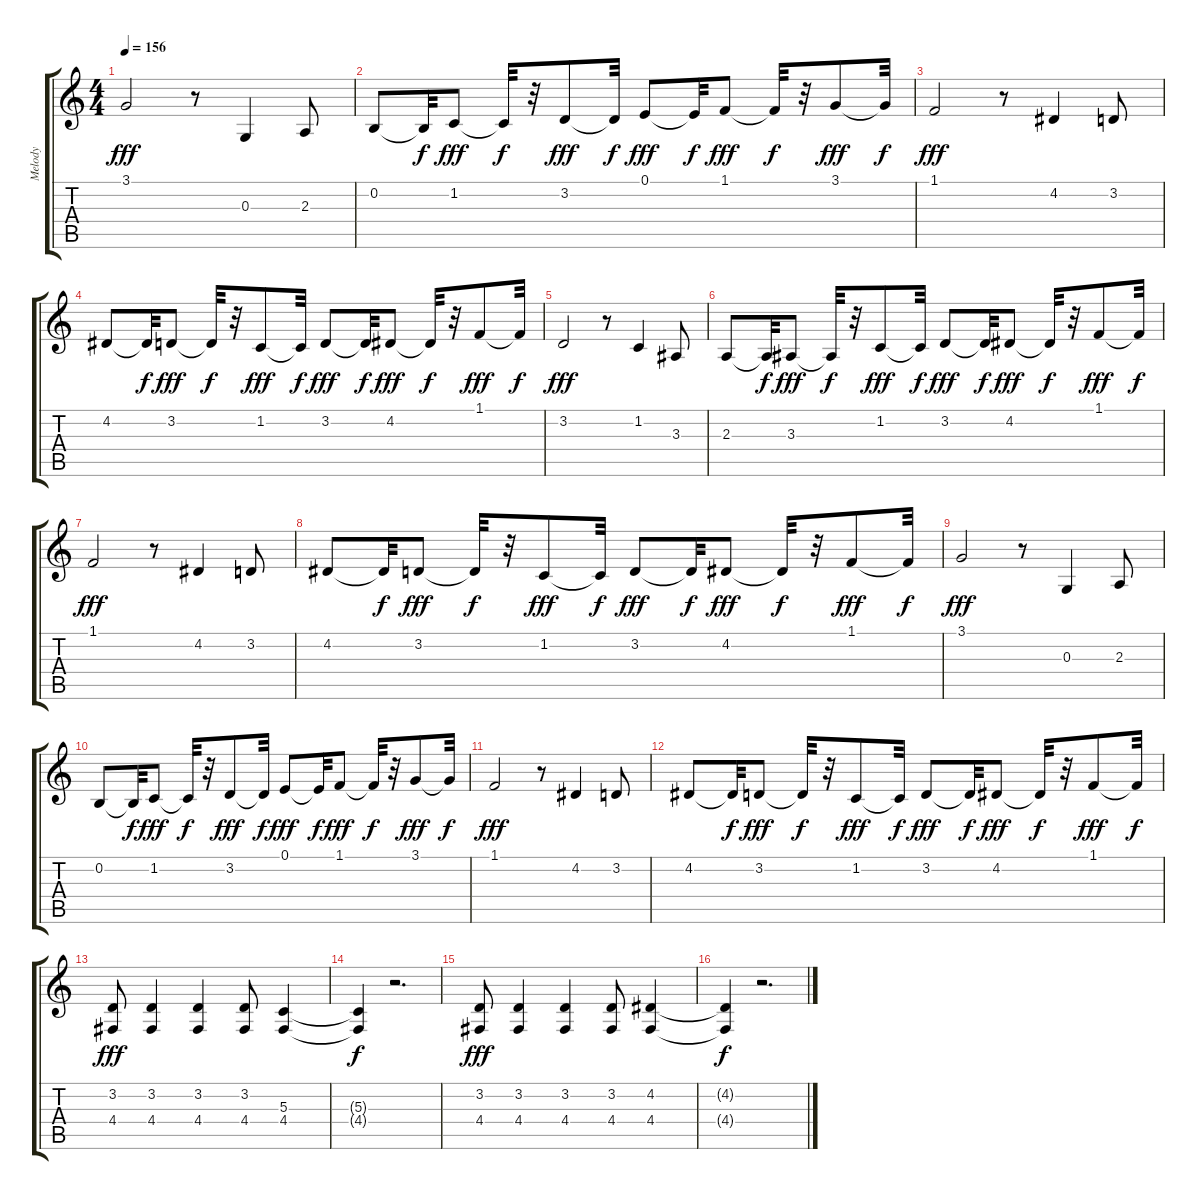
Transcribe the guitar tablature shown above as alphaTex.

\track ("Melody" "Melody") {instrument lead2sawtooth}
\staff {score tabs}
\tuning (E4 B3 G3 D3 A2 E2) {hide}
\ts (4 4)
\tempo 156
\clef g2
\ks c
3.1.2{dy fff} r.8 0.3.4 2.3.8 |
0.2.8 0.2{t}.32{dy f} 1.2.8{dy fff} 1.2{t}.32{dy f} r.32 3.2.8{dy fff} 3.2{t}.32{dy f} 0.1.8{dy fff} 0.1{t}.32{dy f} 1.1.8{dy fff} 1.1{t}.32{dy f} r.32 3.1.8{dy fff} 3.1{t}.32{dy f} |
1.1.2{dy fff} r.8 4.2.4 3.2.8 |
4.2.8 4.2{t}.32{dy f} 3.2.8{dy fff} 3.2{t}.32{dy f} r.32 1.2.8{dy fff} 1.2{t}.32{dy f} 3.2.8{dy fff} 3.2{t}.32{dy f} 4.2.8{dy fff} 4.2{t}.32{dy f} r.32 1.1.8{dy fff} 1.1{t}.32{dy f} |
3.2.2{dy fff} r.8 1.2.4 3.3.8 |
2.3.8 2.3{t}.32{dy f} 3.3.8{dy fff} 3.3{t}.32{dy f} r.32 1.2.8{dy fff} 1.2{t}.32{dy f} 3.2.8{dy fff} 3.2{t}.32{dy f} 4.2.8{dy fff} 4.2{t}.32{dy f} r.32 1.1.8{dy fff} 1.1{t}.32{dy f} |
1.1.2{dy fff} r.8 4.2.4 3.2.8 |
4.2.8 4.2{t}.32{dy f} 3.2.8{dy fff} 3.2{t}.32{dy f} r.32 1.2.8{dy fff} 1.2{t}.32{dy f} 3.2.8{dy fff} 3.2{t}.32{dy f} 4.2.8{dy fff} 4.2{t}.32{dy f} r.32 1.1.8{dy fff} 1.1{t}.32{dy f} |
3.1.2{dy fff} r.8 0.3.4 2.3.8 |
0.2.8 0.2{t}.32{dy f} 1.2.8{dy fff} 1.2{t}.32{dy f} r.32 3.2.8{dy fff} 3.2{t}.32{dy f} 0.1.8{dy fff} 0.1{t}.32{dy f} 1.1.8{dy fff} 1.1{t}.32{dy f} r.32 3.1.8{dy fff} 3.1{t}.32{dy f} |
1.1.2{dy fff} r.8 4.2.4 3.2.8 |
4.2.8 4.2{t}.32{dy f} 3.2.8{dy fff} 3.2{t}.32{dy f} r.32 1.2.8{dy fff} 1.2{t}.32{dy f} 3.2.8{dy fff} 3.2{t}.32{dy f} 4.2.8{dy fff} 4.2{t}.32{dy f} r.32 1.1.8{dy fff} 1.1{t}.32{dy f} |
(3.2 4.4).8{dy fff} (3.2 4.4).4 (3.2 4.4).4 (3.2 4.4).8 (5.3 4.4).4 |
(5.3{t} 4.4{t}).4{dy f} r.2{d} |
(3.2 4.4).8{dy fff} (3.2 4.4).4 (3.2 4.4).4 (3.2 4.4).8 (4.2 4.4).4 |
(4.2{t} 4.4{t}).4{dy f} r.2{d}
